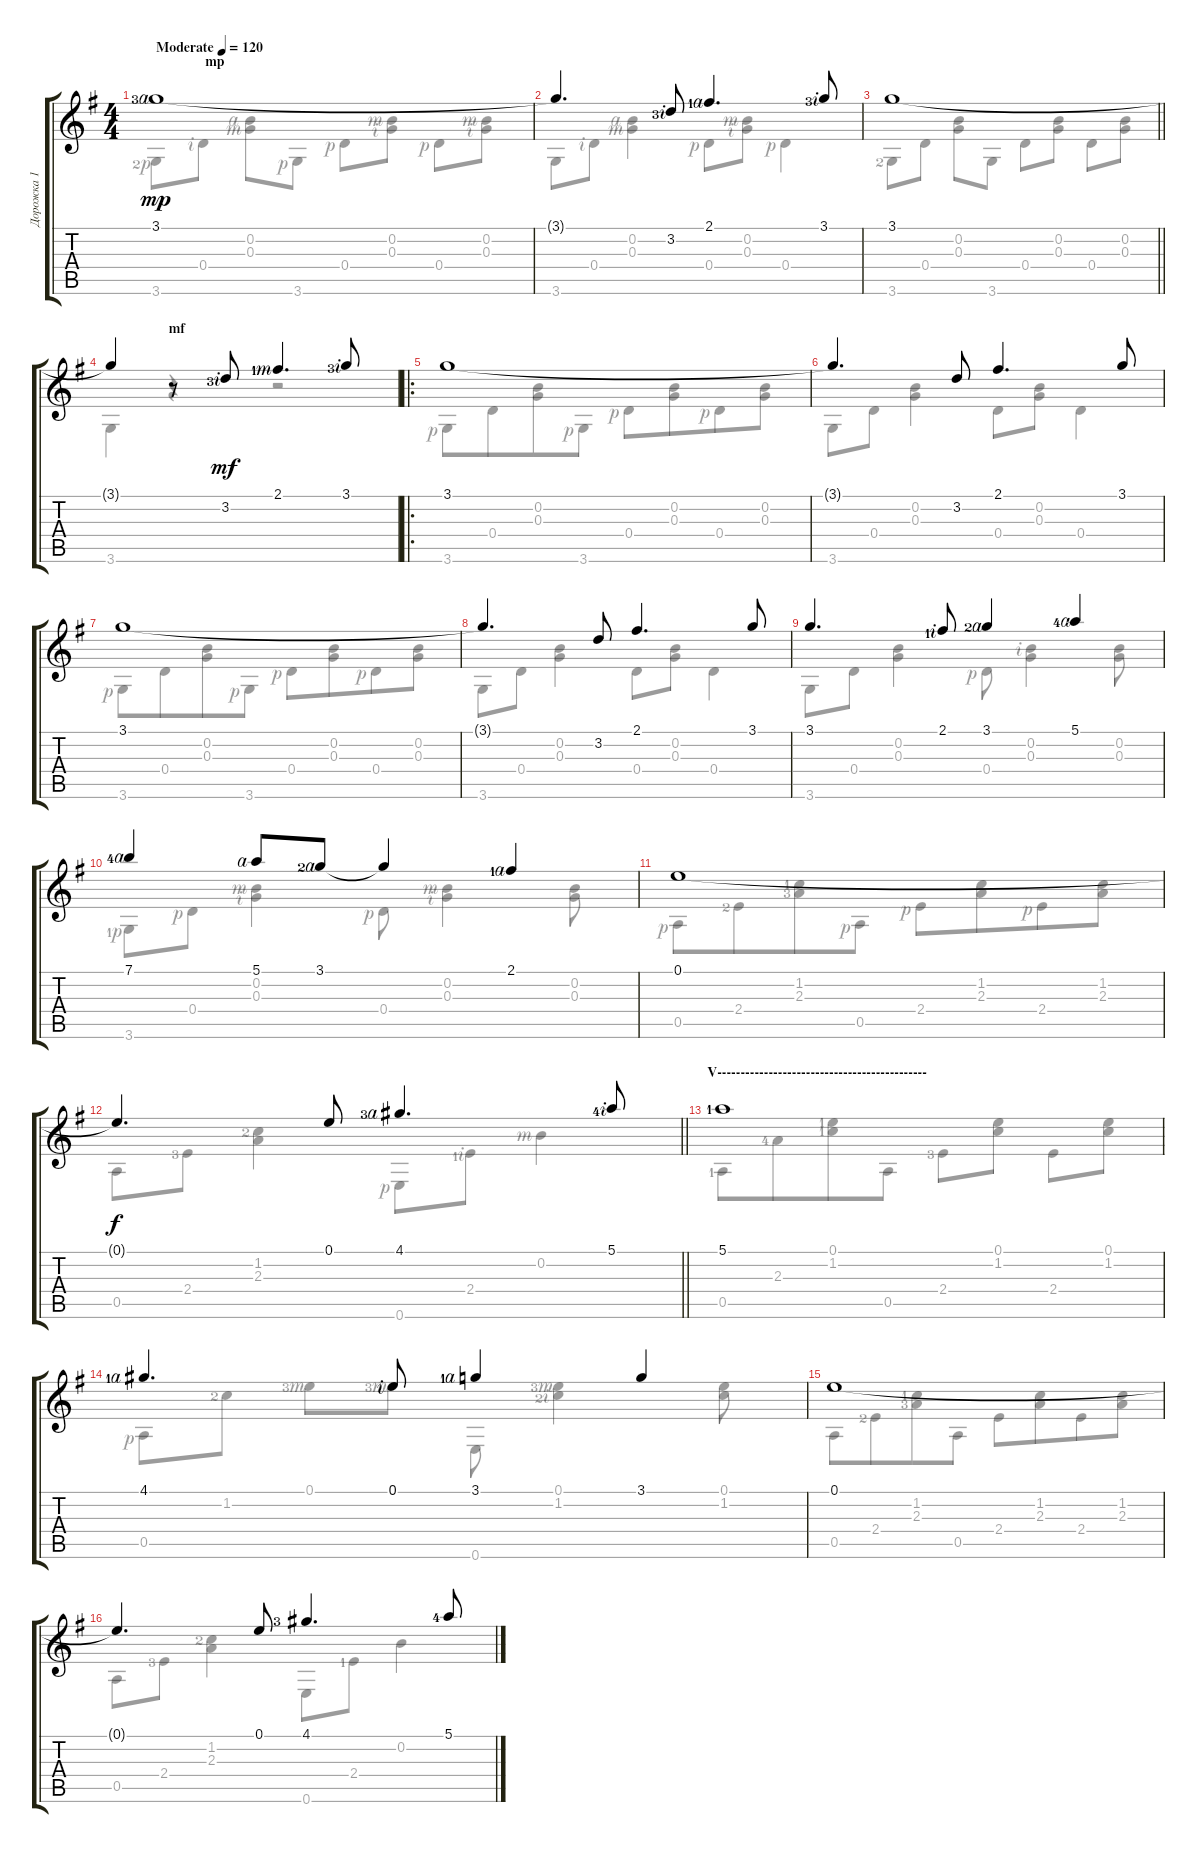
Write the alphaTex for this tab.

\track ("Дорожка 1" "Дорожка 1") {instrument acousticguitarsteel}
\staff {score tabs}
\tuning (E4 B3 G3 D3 A2 E2) {hide}
\voice
\ts (4 4)
\section ("" "                    mp")
\tempo (120 "Moderate")
\clef g2
\ks g
3.1{lf 4 rf 4}.1{dy mp instrument acousticguitarsteel} |
3.1{t}.4{d} 3.2{lf 4 rf 2}.8 2.1{lf 2 rf 4}.4{d} 3.1{lf 4 rf 2}.8 |
\barLineRight lightlight
3.1.1 |
\section ("" "                   mf")
3.1{t}.4 r.8 3.2{lf 4 rf 2}.8{dy mf} 2.1{lf 2 rf 3}.4{d} 3.1{lf 4 rf 2}.8 |
\ro
3.1.1 |
3.1{t}.4{d} 3.2.8 2.1.4{d} 3.1.8 |
3.1.1 |
3.1{t}.4{d} 3.2.8 2.1.4{d} 3.1.8 |
3.1.4{d} 2.1{lf 2 rf 2}.8 3.1{lf 3 rf 4}.4 5.1{lf 5 rf 4}.4 |
7.1{lf 5 rf 4}.4 5.1{rf 4}.8 3.1{lf 3 rf 4}.8 3.1{t}.4 2.1{lf 2 rf 4}.4 |
0.1.1 |
\barLineRight lightlight
0.1{t}.4{d dy f} 0.1.8 4.1{lf 4 rf 4}.4{d} 5.1{lf 5 rf 2}.8 |
\section ("" "V---------------------------------------------")
5.1{lf 2}.1 |
4.1{lf 2 rf 4}.4{d} 0.1{rf 2}.8 3.1{lf 2 rf 4}.4 3.1.4 |
0.1.1 |
0.1{t}.4{d} 0.1.8 4.1{lf 4}.4{d} 5.1{lf 5}.8
\voice
\clef g2
\ottava regular
\simile none
\ks g
3.6{lf 3 rf 1}.8{dy mp} 0.4{rf 2}.8 (0.2{rf 4} 0.3{rf 3}).8 3.6{rf 1}.8 0.4{rf 1}.8 (0.2{rf 3} 0.3{rf 2}).8 0.4{rf 1}.8 (0.2{rf 3} 0.3{rf 2}).8 |
3.6.8 0.4{rf 2}.8 (0.2{rf 4} 0.3{rf 3}).4 0.4{rf 1}.8 (0.2{rf 3} 0.3{rf 2}).8 0.4{rf 1}.4 |
\barLineRight lightlight
3.6{lf 3}.8 0.4.8 (0.2 0.3).8 3.6.8 0.4.8 (0.2 0.3).8 0.4.8 (0.2 0.3).8 |
3.6.4 r.4 r.2 |
3.6{rf 1}.8{beam merge} 0.4.8{beam merge} (0.2 0.3).8{beam merge} 3.6{rf 1}.8{beam split} 0.4{rf 1}.8{beam merge} (0.2 0.3).8{beam merge} 0.4{rf 1}.8{beam merge} (0.2 0.3).8 |
3.6.8 0.4.8 (0.2 0.3).4 0.4.8 (0.2 0.3).8 0.4.4 |
3.6{rf 1}.8 0.4.8{beam merge} (0.2 0.3).8 3.6{rf 1}.8 0.4{rf 1}.8 (0.2 0.3).8{beam merge} 0.4{rf 1}.8 (0.2 0.3).8 |
3.6.8 0.4.8 (0.2 0.3).4 0.4.8 (0.2 0.3).8 0.4.4 |
3.6.8 0.4.8 (0.2 0.3).4 0.4{rf 1}.8 (0.2{rf 2} 0.3).4 (0.2 0.3).8 |
3.6{lf 2 rf 1}.8 0.4{rf 1}.8 (0.2{rf 3} 0.3{rf 2}).4 0.4{rf 1}.8 (0.2{rf 3} 0.3{rf 2}).4 (0.2 0.3).8 |
0.5{rf 1}.8 2.4{lf 3}.8{beam merge} (1.2{lf 2} 2.3{lf 4}).8 0.5{rf 1}.8 2.4{rf 1}.8 (1.2 2.3).8{beam merge} 2.4{rf 1}.8 (1.2 2.3).8 |
\barLineRight lightlight
0.5.8 2.4{lf 4}.8 (1.2{lf 3} 2.3).4 0.6{rf 1}.8 2.4{lf 2 rf 2}.8 0.2{rf 3}.4 |
0.5{lf 2}.8 2.3{lf 5}.8{beam merge} (0.1{lf 2} 1.2{lf 2}).8 0.5.8 2.4{lf 4}.8 (0.1 1.2).8 2.4.8 (0.1 1.2).8 |
0.5{rf 1}.8 1.2{lf 3}.8 0.1{lf 4 rf 3}.8 0.1{lf 4 rf 3}.8 0.6.8 (0.1{lf 4 rf 3} 1.2{lf 3 rf 2}).4 (0.1 1.2).8 |
0.5.8 2.4{lf 3}.8{beam merge} (1.2{lf 2} 2.3{lf 4}).8 0.5.8 2.4.8 (1.2 2.3).8{beam merge} 2.4.8 (1.2 2.3).8 |
0.5.8 2.4{lf 4}.8 (1.2{lf 3} 2.3).4 0.6.8 2.4{lf 2}.8 0.2.4
